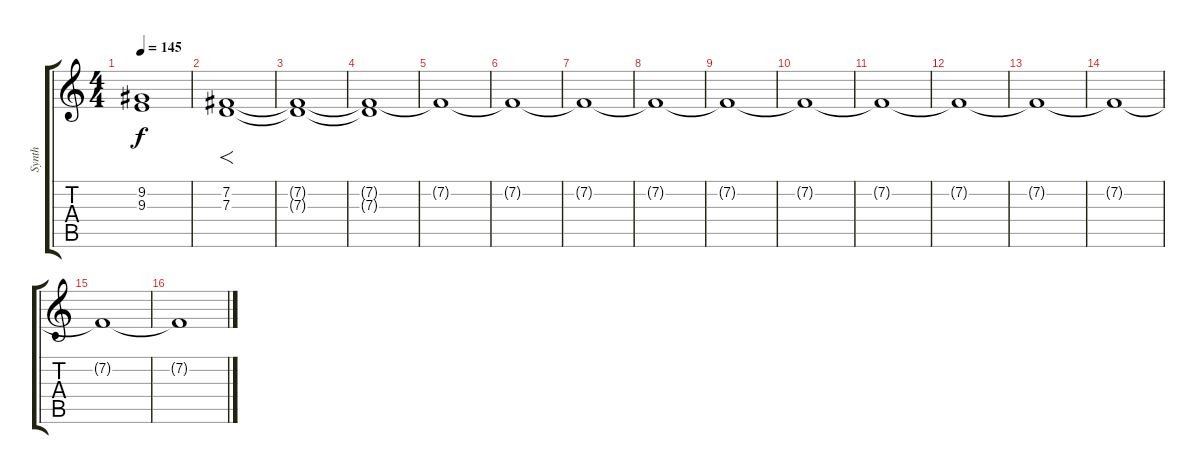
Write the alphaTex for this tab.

\track ("Synth" "Synth") {instrument choiraahs}
\staff {score tabs}
\tuning (E4 B3 G3 D3 A2 E2) {hide}
\ts (4 4)
\tempo 145
\clef g2
\ks c
(9.2 9.3).1{dy f} |
(7.2 7.3).1{f volume 12 instrument choiraahs} |
(7.2{t} 7.3{t}).1 |
(7.2{t} 7.3{t}).1 |
7.2{t}.1 |
7.2{t}.1 |
7.2{t}.1 |
7.2{t}.1 |
7.2{t}.1 |
7.2{t}.1 |
7.2{t}.1 |
7.2{t}.1 |
7.2{t}.1 |
7.2{t}.1 |
7.2{t}.1 |
7.2{t}.1
